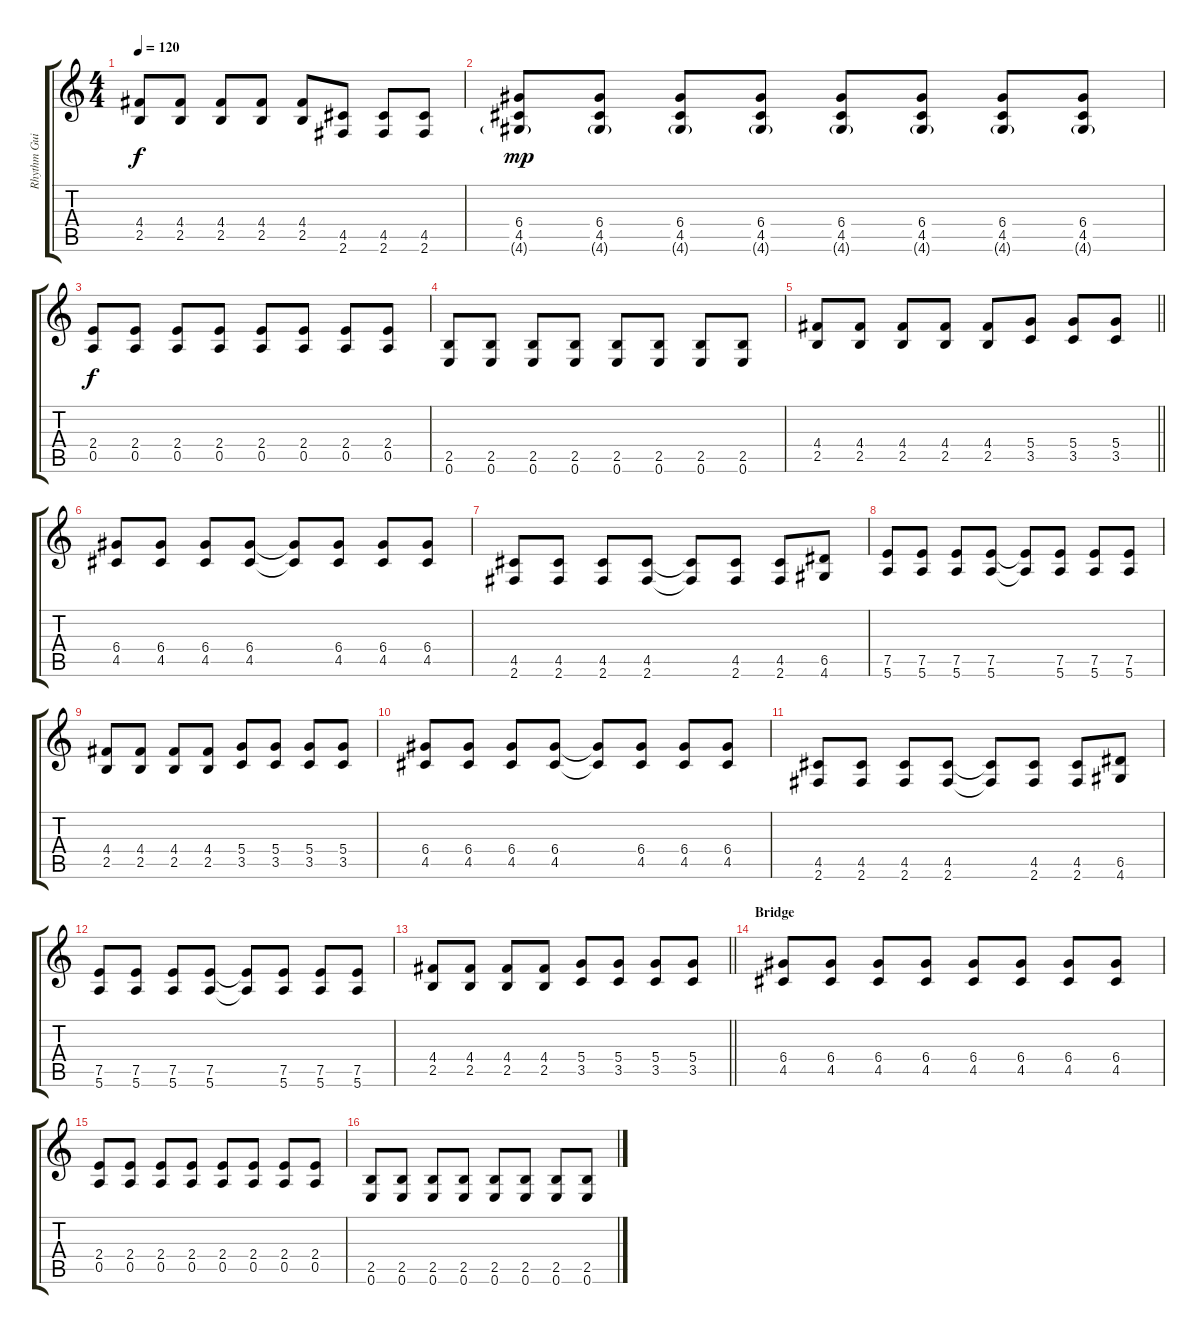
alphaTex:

\track ("Rhythm Guitar" "Rhythm Gui") {instrument distortionguitar}
\staff {score tabs}
\tuning (E4 B3 G3 D3 A2 E2) {hide}
\ts (4 4)
\tempo 120
\clef g2
\ks c
(4.4 2.5).8{dy f} (4.4 2.5).8 (4.4 2.5).8 (4.4 2.5).8 (4.4 2.5).8 (4.5 2.6).8 (4.5 2.6).8 (4.5 2.6).8 |
(6.4 4.5 4.6{g}).8{dy mp} (6.4 4.5 4.6{g}).8 (6.4 4.5 4.6{g}).8 (6.4 4.5 4.6{g}).8 (6.4 4.5 4.6{g}).8 (6.4 4.5 4.6{g}).8 (6.4 4.5 4.6{g}).8 (6.4 4.5 4.6{g}).8 |
(2.4 0.5).8{dy f} (2.4 0.5).8 (2.4 0.5).8 (2.4 0.5).8 (2.4 0.5).8 (2.4 0.5).8 (2.4 0.5).8 (2.4 0.5).8 |
(2.5 0.6).8 (2.5 0.6).8 (2.5 0.6).8 (2.5 0.6).8 (2.5 0.6).8 (2.5 0.6).8 (2.5 0.6).8 (2.5 0.6).8 |
\barLineRight lightlight
(4.4 2.5).8 (4.4 2.5).8 (4.4 2.5).8 (4.4 2.5).8 (4.4 2.5).8 (5.4 3.5).8 (5.4 3.5).8 (5.4 3.5).8 |
\section ("" "")
(6.4 4.5).8 (6.4 4.5).8 (6.4 4.5).8 (6.4 4.5).8 (6.4{t} 4.5{t}).8 (6.4 4.5).8 (6.4 4.5).8 (6.4 4.5).8 |
(4.5 2.6).8 (4.5 2.6).8 (4.5 2.6).8 (4.5 2.6).8 (4.5{t} 2.6{t}).8 (4.5 2.6).8 (4.5 2.6).8 (6.5 4.6).8 |
(7.5 5.6).8 (7.5 5.6).8 (7.5 5.6).8 (7.5 5.6).8 (7.5{t} 5.6{t}).8 (7.5 5.6).8 (7.5 5.6).8 (7.5 5.6).8 |
(4.4 2.5).8 (4.4 2.5).8 (4.4 2.5).8 (4.4 2.5).8 (5.4 3.5).8 (5.4 3.5).8 (5.4 3.5).8 (5.4 3.5).8 |
(6.4 4.5).8 (6.4 4.5).8 (6.4 4.5).8 (6.4 4.5).8 (6.4{t} 4.5{t}).8 (6.4 4.5).8 (6.4 4.5).8 (6.4 4.5).8 |
(4.5 2.6).8 (4.5 2.6).8 (4.5 2.6).8 (4.5 2.6).8 (4.5{t} 2.6{t}).8 (4.5 2.6).8 (4.5 2.6).8 (6.5 4.6).8 |
(7.5 5.6).8 (7.5 5.6).8 (7.5 5.6).8 (7.5 5.6).8 (7.5{t} 5.6{t}).8 (7.5 5.6).8 (7.5 5.6).8 (7.5 5.6).8 |
\barLineRight lightlight
(4.4 2.5).8 (4.4 2.5).8 (4.4 2.5).8 (4.4 2.5).8 (5.4 3.5).8 (5.4 3.5).8 (5.4 3.5).8 (5.4 3.5).8 |
\section ("" "Bridge")
(6.4 4.5).8{volume 16 balance 8} (6.4 4.5).8 (6.4 4.5).8 (6.4 4.5).8 (6.4 4.5).8 (6.4 4.5).8 (6.4 4.5).8 (6.4 4.5).8 |
(2.4 0.5).8 (2.4 0.5).8 (2.4 0.5).8 (2.4 0.5).8 (2.4 0.5).8 (2.4 0.5).8 (2.4 0.5).8 (2.4 0.5).8 |
(2.5 0.6).8 (2.5 0.6).8 (2.5 0.6).8 (2.5 0.6).8 (2.5 0.6).8 (2.5 0.6).8 (2.5 0.6).8 (2.5 0.6).8
